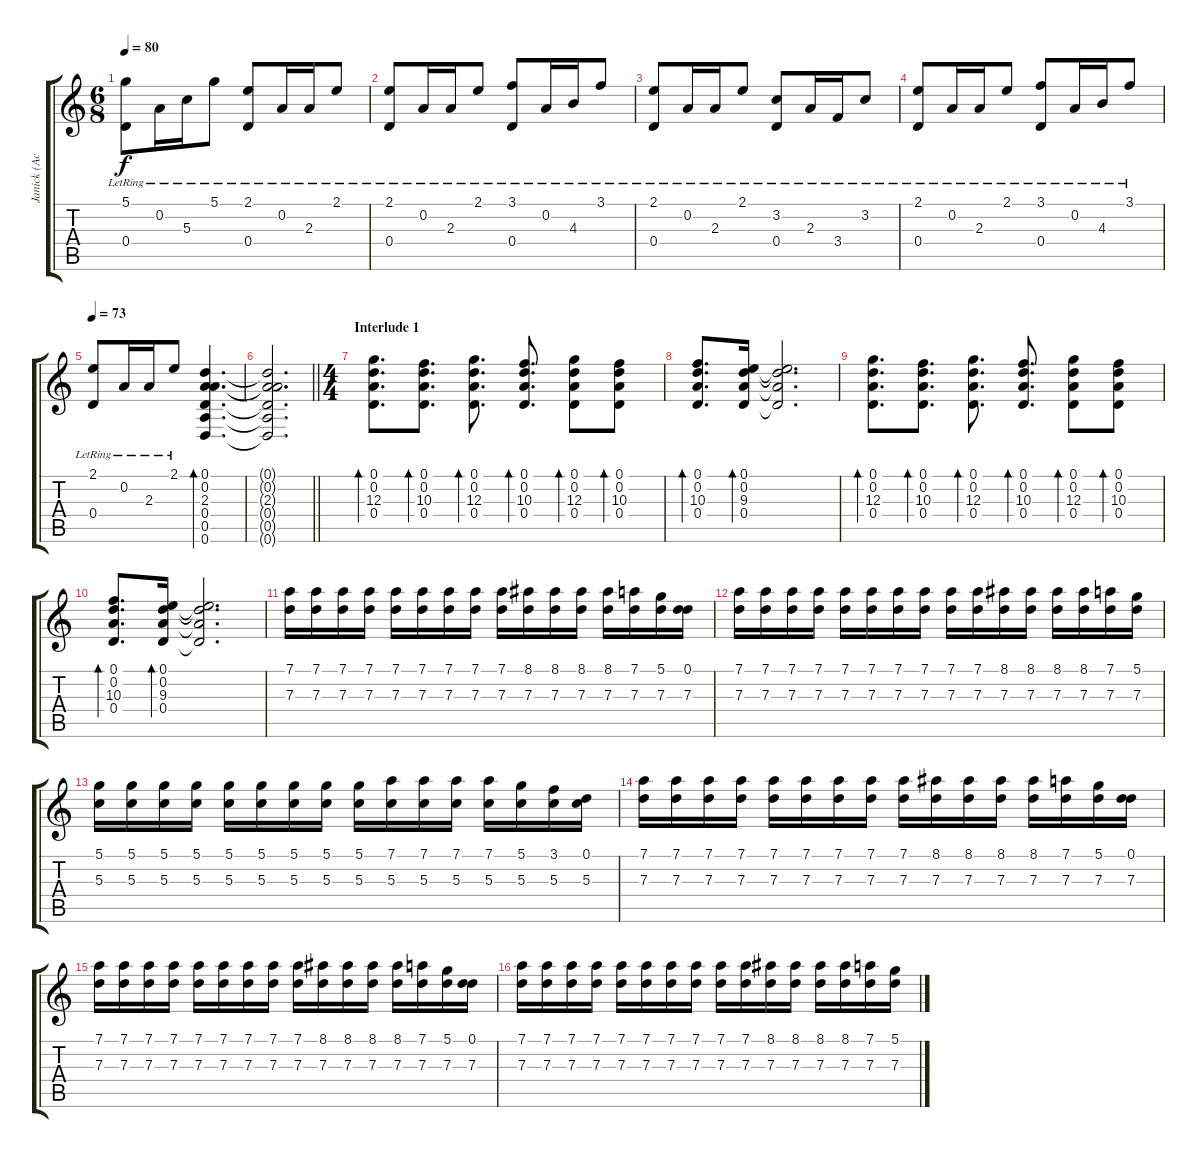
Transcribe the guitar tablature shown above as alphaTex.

\track ("Janick (Acoustic)" "Janick (Ac") {instrument acousticguitarsteel}
\staff {score tabs}
\tuning (D4 A3 G3 D3 A2 D2) {hide}
\ts (6 8)
\tempo 80
\clef g2
\ks c
(5.1{lr} 0.4{lr}).8{dy f} 0.2{lr}.16 5.3{lr}.16 5.1{lr}.8 (2.1{lr} 0.4{lr}).8 0.2{lr}.16 2.3{lr}.16 2.1{lr}.8 |
(2.1{lr} 0.4{lr}).8 0.2{lr}.16 2.3{lr}.16 2.1{lr}.8 (3.1{lr} 0.4{lr}).8 0.2{lr}.16 4.3{lr}.16 3.1{lr}.8 |
(2.1{lr} 0.4{lr}).8 0.2{lr}.16 2.3{lr}.16 2.1{lr}.8 (3.2 0.4{lr}).8 2.3{lr}.16 3.4{lr}.16 3.2{lr}.8 |
(2.1{lr} 0.4{lr}).8 0.2{lr}.16 2.3{lr}.16 2.1{lr}.8 (3.1 0.4{lr}).8 0.2{lr}.16 4.3{lr}.16 3.1{lr}.8 |
\tempo 73
(2.1{lr} 0.4{lr}).8 0.2{lr}.16 2.3{lr}.16 2.1{lr}.8 (0.1 0.2 2.3 0.4 0.5 0.6).4{d bd 480} |
\barLineRight lightlight
(0.1{t} 0.2{t} 2.3{t} 0.4{t} 0.5{t} 0.6{t}).2{d} |
\ts (4 4)
\section ("" "Interlude 1")
(0.1 0.2 12.3 0.4).8{d bd 240} (0.1 0.2 10.3 0.4).8{d bd 240} (0.1 0.2 12.3 0.4).8{d bd 240} (0.1 0.2 10.3 0.4).8{d bd 240} (0.1 0.2 12.3 0.4).8{bd 240} (0.1 0.2 10.3 0.4).8{bd 120} |
(0.1 0.2 10.3 0.4).8{d bd 120} (0.1 0.2 9.3 0.4).16{bd 120} (0.1{t} 0.2{t} 9.3{t} 0.4{t}).2{d} |
(0.1 0.2 12.3 0.4).8{d bd 240} (0.1 0.2 10.3 0.4).8{d bd 240} (0.1 0.2 12.3 0.4).8{d bd 240} (0.1 0.2 10.3 0.4).8{d bd 240} (0.1 0.2 12.3 0.4).8{bd 240} (0.1 0.2 10.3 0.4).8{bd 120} |
(0.1 0.2 10.3 0.4).8{d bd 120} (0.1 0.2 9.3 0.4).16{bd 120} (0.1{t} 0.2{t} 9.3{t} 0.4{t}).2{d} |
(7.1 7.3).16 (7.1 7.3).16 (7.1 7.3).16 (7.1 7.3).16 (7.1 7.3).16 (7.1 7.3).16 (7.1 7.3).16 (7.1 7.3).16 (7.1 7.3).16 (8.1 7.3).16 (8.1 7.3).16 (8.1 7.3).16 (8.1 7.3).16 (7.1 7.3).16 (5.1 7.3).16 (0.1 7.3).16 |
(7.1 7.3).16 (7.1 7.3).16 (7.1 7.3).16 (7.1 7.3).16 (7.1 7.3).16 (7.1 7.3).16 (7.1 7.3).16 (7.1 7.3).16 (7.1 7.3).16 (7.1 7.3).16 (8.1 7.3).16 (8.1 7.3).16 (8.1 7.3).16 (8.1 7.3).16 (7.1 7.3).16 (5.1 7.3).16 |
(5.1 5.3).16 (5.1 5.3).16 (5.1 5.3).16 (5.1 5.3).16 (5.1 5.3).16 (5.1 5.3).16 (5.1 5.3).16 (5.1 5.3).16 (5.1 5.3).16 (7.1 5.3).16 (7.1 5.3).16 (7.1 5.3).16 (7.1 5.3).16 (5.1 5.3).16 (3.1 5.3).16 (0.1 5.3).16 |
(7.1 7.3).16 (7.1 7.3).16 (7.1 7.3).16 (7.1 7.3).16 (7.1 7.3).16 (7.1 7.3).16 (7.1 7.3).16 (7.1 7.3).16 (7.1 7.3).16 (8.1 7.3).16 (8.1 7.3).16 (8.1 7.3).16 (8.1 7.3).16 (7.1 7.3).16 (5.1 7.3).16 (0.1 7.3).16 |
(7.1 7.3).16 (7.1 7.3).16 (7.1 7.3).16 (7.1 7.3).16 (7.1 7.3).16 (7.1 7.3).16 (7.1 7.3).16 (7.1 7.3).16 (7.1 7.3).16 (8.1 7.3).16 (8.1 7.3).16 (8.1 7.3).16 (8.1 7.3).16 (7.1 7.3).16 (5.1 7.3).16 (0.1 7.3).16 |
(7.1 7.3).16 (7.1 7.3).16 (7.1 7.3).16 (7.1 7.3).16 (7.1 7.3).16 (7.1 7.3).16 (7.1 7.3).16 (7.1 7.3).16 (7.1 7.3).16 (7.1 7.3).16 (8.1 7.3).16 (8.1 7.3).16 (8.1 7.3).16 (8.1 7.3).16 (7.1 7.3).16 (5.1 7.3).16
